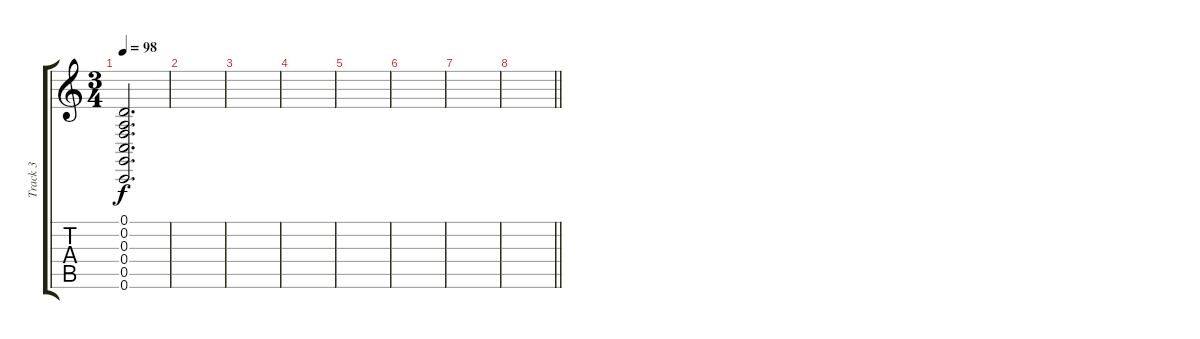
\track ("Track 3" "Track 3") {instrument taikodrum}
\staff {score tabs}
\tuning (D4 A3 F3 C3 G2 C2) {hide}
\ts (3 4)
\tempo 98
\clef g2
\ks c
(0.1 0.2 0.3 0.4 0.5 0.6).2{d dy f} |
|
|
|
|
|
|
\barLineRight lightlight
